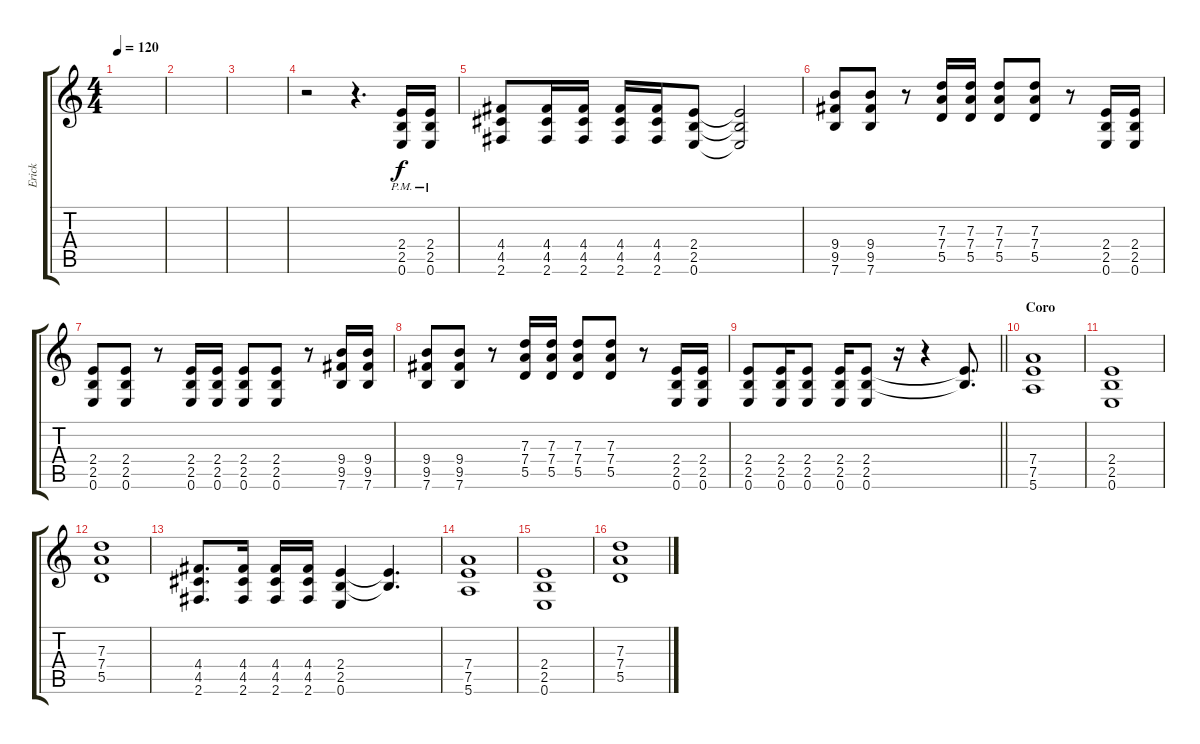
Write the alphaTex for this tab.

\track ("Erick" "Erick") {instrument electricguitarjazz}
\staff {score tabs}
\tuning (E4 B3 G3 D3 A2 E2) {hide}
\ts (4 4)
\tempo 120
\clef g2
\ks c
|
|
|
r.2 r.4{d} (2.4 2.5{pm} 0.6).16{instrument overdrivenguitar} (2.4 2.5{pm} 0.6).16 |
(4.4 4.5 2.6).8 (4.4 4.5 2.6).16 (4.4 4.5 2.6).16 (4.4 4.5 2.6).16 (4.4 4.5 2.6).16 (2.4 2.5 0.6).8 (2.4{t} 2.5{t} 0.6{t}).2 |
(9.4 9.5 7.6).8 (9.4 9.5 7.6).8 r.8 (7.3 7.4 5.5).16 (7.3 7.4 5.5).16 (7.3 7.4 5.5).8 (7.3 7.4 5.5).8 r.8 (2.4 2.5 0.6).16 (2.4 2.5 0.6).16 |
(2.4 2.5 0.6).8 (2.4 2.5 0.6).8 r.8 (2.4 2.5 0.6).16 (2.4 2.5 0.6).16 (2.4 2.5 0.6).8 (2.4 2.5 0.6).8 r.8 (9.4 9.5 7.6).16 (9.4 9.5 7.6).16 |
(9.4 9.5 7.6).8 (9.4 9.5 7.6).8 r.8 (7.3 7.4 5.5).16 (7.3 7.4 5.5).16 (7.3 7.4 5.5).8 (7.3 7.4 5.5).8 r.8 (2.4 2.5 0.6).16 (2.4 2.5 0.6).16 |
\barLineRight lightlight
(2.4 2.5 0.6).8 (2.4 2.5 0.6).16 (2.4 2.5 0.6).8 (2.4 2.5 0.6).16 (2.4 2.5 0.6).8 r.16 r.4 (2.4{t} 2.5{t}).8{d} |
\section ("" "Coro")
(7.4 7.5 5.6).1 |
(2.4 2.5 0.6).1 |
(7.3 7.4 5.5).1 |
(4.4 4.5 2.6).8{d} (4.4 4.5 2.6).16 (4.4 4.5 2.6).16 (4.4 4.5 2.6).16 (2.4 2.5 0.6).4 (2.4{t} 2.5{t}).4{d} |
(7.4 7.5 5.6).1 |
(2.4 2.5 0.6).1 |
(7.3 7.4 5.5).1
